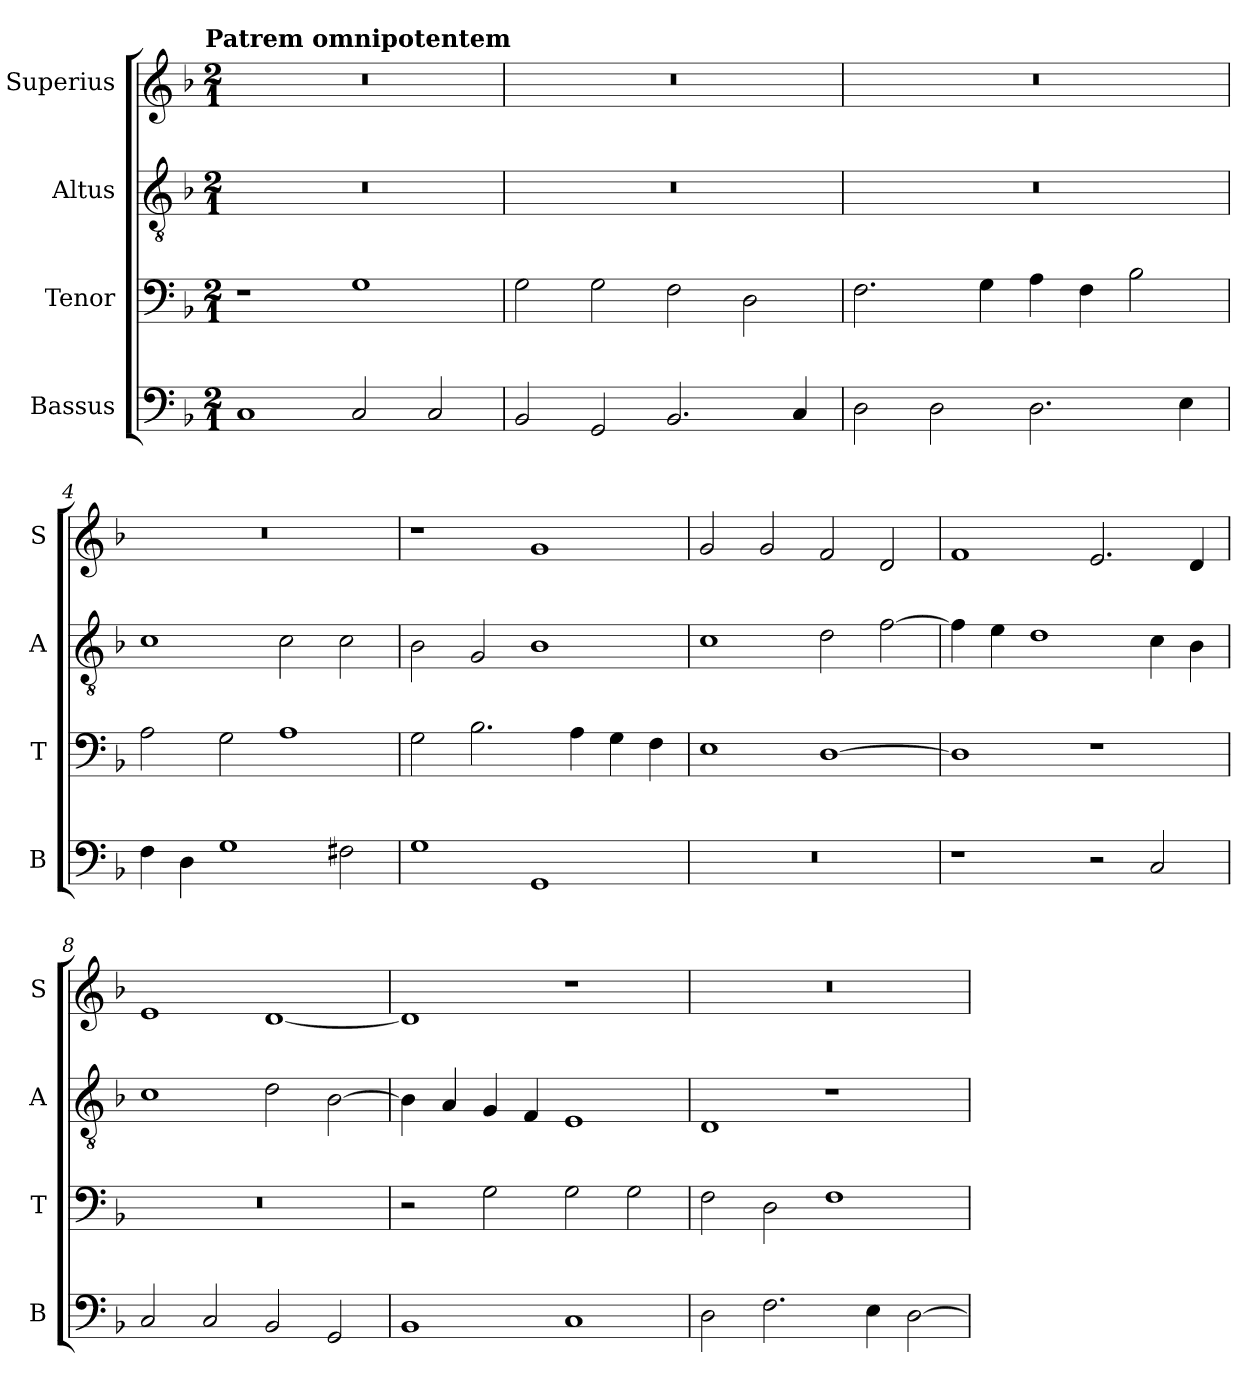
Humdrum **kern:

**kern	**kern	**kern	**kern
*part4	*part3	*part2	*part1
*staff4	*staff3	*staff2	*staff1
*I"Bassus	*I"Tenor	*I"Altus	*I"Superius
*I'B	*I'T	*I'A	*I'S
*clefF4	*clefF4	*clefGv2	*clefG2
*k[b-]	*k[b-]	*k[b-]	*k[b-]
*F:	*F:	*F:	*F:
!!LO:TX:omd:t=Patrem omnipotentem
*M2/1	*M2/1	*M2/1	*M2/1
=1	=1	=1	=1
1C	1r	0r	0r
2C	1G	.	.
2C	.	.	.
=2	=2	=2	=2
2BB-	2G	0r	0r
2GG	2G	.	.
2.BB-	2F	.	.
.	2D	.	.
4C	.	.	.
=3	=3	=3	=3
2D	2.F	0r	0r
2D	.	.	.
.	4G	.	.
2.D	4A	.	.
.	4F	.	.
.	2B-	.	.
4E	.	.	.
=4	=4	=4	=4
4F	2A	1c	0r
4D	.	.	.
1G	2G	.	.
.	1A	2c	.
2F#X	.	2c	.
=5	=5	=5	=5
1G	2G	2B-	1r
.	2.B-	2G	.
1GG	.	1B-	1g
.	4A	.	.
.	4G	.	.
.	4F	.	.
=6	=6	=6	=6
0r	1E	1c	2g
.	.	.	2g
.	[1D	2d	2f
.	.	[2f	2d
=7	=7	=7	=7
1r	1D]	4f]	1f
.	.	4e	.
.	.	1d	.
2r	1r	.	2.e
2C	.	4c	.
.	.	4B-	4d
=8	=8	=8	=8
2C	0r	1c	1e
2C	.	.	.
2BB-	.	2d	[1d
2GG	.	[2B-	.
=9	=9	=9	=9
1BB-	2r	4B-]	1d]
.	.	4A	.
.	2G	4G	.
.	.	4F	.
1C	2G	1E	1r
.	2G	.	.
=10	=10	=10	=10
2D	2F	1D	0r
2.F	2D	.	.
.	1F	1r	.
4E	.	.	.
[2D	.	.	.
=	=	=	=
*-	*-	*-	*-
